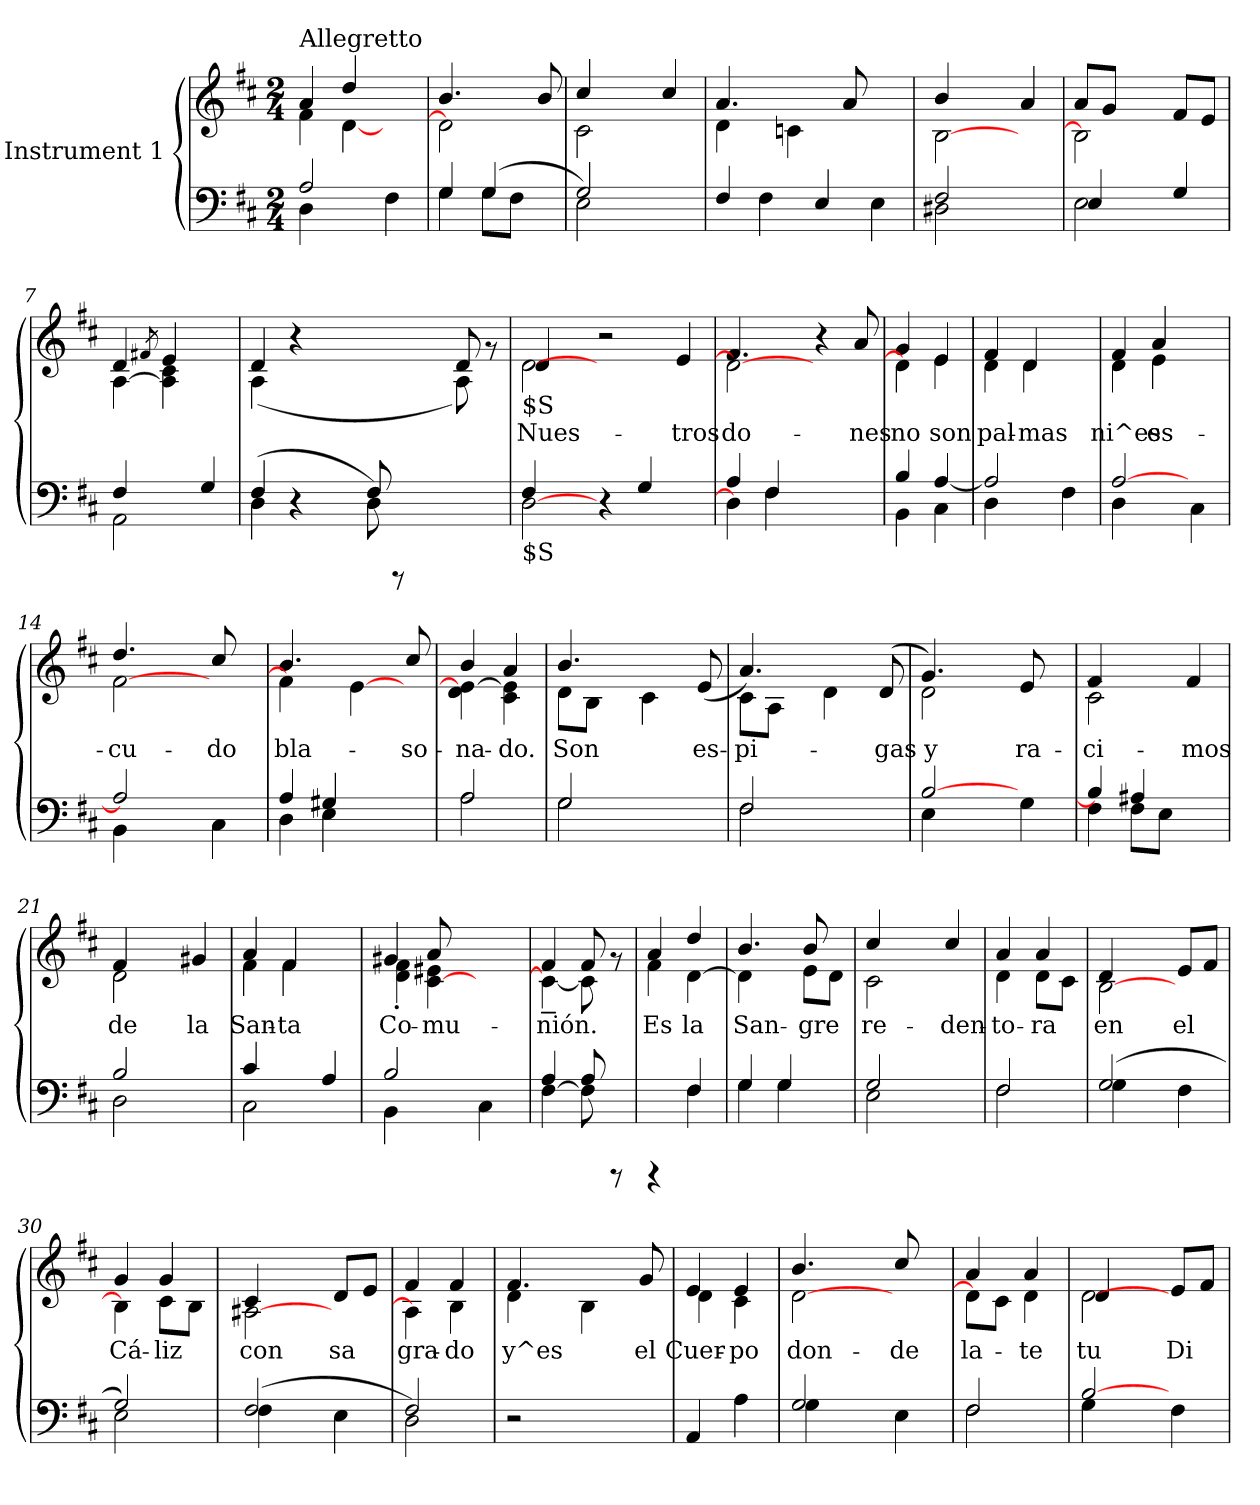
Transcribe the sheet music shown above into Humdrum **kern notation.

**kern	**kern	**text
*part2	*part1	*part1
*staff2	*staff1	*staff1
*I"Instrument 1	*I"Instrument 1	*
!!LO:PB:g=z
*stria5	*stria5	*
*clefF4	*clefG2	*
*k[f#c#]	*k[f#c#]	*
*D:	*D:	*
*M2/4	*M2/4	*
=1	=1	=1
*^	*^	*
!	!	!LO:TX:a:t=Allegretto	!	!
!	!	!	!	!LO:LY:b:cj
2A/	4D\	4f#\	4a/	.
!	!	!	!	!LO:LY:b:cj
.	2ryy	4dd/	[<4d\	.
4F#\	.	4ryy	4ryy	.
=2	=2	=2	=2	=2
!	!	!	!	!LO:LY:b:cj
4G/	4G\	2d\]	4.b/	.
(>4G/	8G\L	.	.	.
.	8F#\J	.	4ryy	.
!	!	!	!	!LO:LY:b:cj
8ryy	8ryy	8b/	.	.
=3	=3	=3	=3	=3
!	!	!	!	!LO:LY:b:cj
2E\)	2G/	2c#\	4cc#/	.
.	.	.	2ryy	.
!	!	!	!	!LO:LY:b:cj
4ryy	4ryy	4cc#/	.	.
=4	=4	=4	=4	=4
!	!	!	!	!LO:LY:b:cj
*v	*v	*	*	*
4F#/	4.a/	4d\	.
4F#\	.	4ryy	.
.	4cn\	.	.
4E/	.	2ryy	.
!	!	!	!LO:LY:b:cj
.	8a/	.	.
4E\	4ryy	.	.
=5	=5	=5	=5
*^	*	*	*
!	!	!	!	!LO:LY:b:cj
2D#X\	2F#/	[<2B\	4b/	.
.	.	.	2ryy	.
!	!	!	!	!LO:LY:b:cj
4ryy	4ryy	4a/	.	.
=6	=6	=6	=6	=6
!	!	!	!	!LO:LY:b:cj
2E\	4E/	2B\]	8a/L	.
!	!	!	!	!LO:LY:b:cj
.	.	.	8g/J	.
.	2ryy	.	2ryy	.
!	!	!	!	!LO:LY:b:cj
4G/	.	8f#/L	.	.
!	!	!	!	!LO:LY:b:cj
.	.	8e/J	.	.
=7	=7	=7	=7	=7
!	!	!	!	!LO:LY:b:cj
2AA\	4F#/	[<4A\	4d/	.
.	.	8qf#X/	.	.
!	!	!	!	!LO:LY:b:cj
.	2ryy	4c#\ 4A\]	4e/	.
4G/	.	4ryy	4ryy	.
=8	=8	=8	=8	=8
!	!	!	!	!LO:LY:b:cj
(<4D\	4F#/	4d/	(<4A\	.
4r	2ryy	4r	1ryy	.
4ryy	.	2.ryy	.	.
8D\)	8F#/	.	.	.
8rCCC	2ryy	.	.	.
2ryy	.	.	.	.
!	!	!	!	!LO:LY:b:cj
.	.	8d/	8A\)	.
.	8ryy	8rf	8ryy	.
!!LO:LB:g=z	!!
=9	=9	=9	=9	=9
!	!	!LO:TX:b:t=$S	!	!
!LO:TX:b:t=$S	!	!	!	!
!	!	!	!	!LO:LY:b:cj
[<2D\	4F#/	[<2d\	4d/	Nues-
.	4ryy	.	1ryy	.
4r	2.ryy	2r	.	.
4G/	.	.	.	.
!	!	!	!	!LO:LY:b:cj
4ryy	.	4e/	.	-tros
=10	=10	=10	=10	=10
!	!	!	!	!LO:LY:b:cj
4A/	4D\]	2d\_<	4.f#/	do-
4F#/	4F#\	.	.	.
.	.	.	2ryy	.
4.ryy	4.ryy	4r	.	.
!	!	!	!	!LO:LY:b:cj
.	.	8a/	.	-nes
=11	=11	=11	=11	=11
!	!	!	!	!LO:LY:b:cj
4BB\	4B/	4d\]	4g/	no
!	!	!	!	!LO:LY:b:cj
4C#\	[>4A/	4e/	4e\	son
=12	=12	=12	=12	=12
!	!	!	!	!LO:LY:b:cj
2A/]	4D\	4d\	4f#/	pal-
!	!	!	!	!LO:LY:b:cj
.	2ryy	4d/	4d\	-mas
4F#\	.	4ryy	4ryy	.
=13	=13	=13	=13	=13
!	!	!	!	!LO:LY:b:cj
[>2A/	4D\	4d\	4f#/	ni^es
!	!	!	!	!LO:LY:b:cj
.	2ryy	4e\	4a/	es-
4C#\	.	4ryy	4ryy	.
=14	=14	=14	=14	=14
!	!	!	!	!LO:LY:b:cj
2A/]	4BB\	[<2f#\	4.dd/	-cu-
.	2ryy	.	.	.
.	.	.	8ryy	.
!	!	!	!	!LO:LY:b:cj
4C#\	.	8cc#/	4ryy	-do
.	.	8ryy	.	.
=15	=15	=15	=15	=15
!	!	!	!	!LO:LY:b:cj
4D\	4A/	4.b/	4f#\]	bla-
4E\	4G#X/	.	2ryy	.
.	.	[<4e\	.	.
4ryy	4ryy	.	.	.
!	!	!	!	!LO:LY:b:cj
.	.	8cc#/	.	-so-
=16	=16	=16	=16	=16
!	!	!	!	!LO:LY:b:cj
2A/	2A\	4e\_< 4d\	4b/	-na-
!	!	!	!	!LO:LY:b:cj
.	.	4e\] 4c#\	4a/	-do.
!!LO:LB:g=z	!!
=17	=17	=17	=17	=17
!	!	!	!	!LO:LY:b:cj
2G/	2G\	4.b/	8d\L	Son
!	!	!	!	!LO:LY:b:cj
.	.	.	8B\J	.
.	.	.	2ryy	.
.	.	4c#\	.	.
4ryy	4ryy	.	.	.
!	!	!	!	!LO:LY:b:cj
.	.	(<8e/	.	es-
=18	=18	=18	=18	=18
!	!	!	!	!LO:LY:b:cj
2F#/	2F#\	4.a/)	8c#\L	-pi-
!	!	!	!	!LO:LY:b:cj
.	.	.	8A\J	--
.	.	.	2ryy	.
.	.	4d\	.	.
4ryy	4ryy	.	.	.
!	!	!	!	!LO:LY:b:cj
.	.	(<8d/	.	-gas
=19	=19	=19	=19	=19
!	!	!	!	!LO:LY:b:cj
[>2B/	4E\	2d\	4.g/)	y
.	2ryy	.	.	.
.	.	.	8ryy	.
!	!	!	!	!LO:LY:b:cj
4G\	.	8e/	4ryy	ra-
.	.	8ryy	.	.
=20	=20	=20	=20	=20
!	!	!	!	!LO:LY:b:cj
4B/]	4F#\	2c#~>\	4f#/	-ci-
4A#X/	8F#\L	.	2ryy	.
.	8E\J	.	.	.
!	!	!	!	!LO:LY:b:cj
4ryy	4ryy	4f#/	.	-mos
=21	=21	=21	=21	=21
!	!	!	!	!LO:LY:b:cj
2D\	2B/	2d\	4f#/	de
.	.	.	2ryy	.
!	!	!	!	!LO:LY:b:cj
4ryy	4ryy	4g#X/	.	la
=22	=22	=22	=22	=22
!	!	!	!	!LO:LY:b:cj
2C#\	4c#/	4f#\	4a/	San-
!	!	!	!	!LO:LY:b:cj
.	2ryy	4f#/	4f#\	-ta
4A/	.	4ryy	4ryy	.
=23	=23	=23	=23	=23
!	!	!	!	!LO:LY:b:cj
2B/	4BB\	4g#X/	4d\'> 4f#\'>	Co-
!	!	!	!	!LO:LY:b:cj
.	2ryy	4e#X\ [<4c#\	8a/	-mu-
.	.	.	4ryy	.
4C#\	.	4ryy	.	.
.	.	.	8ryy	.
=24	=24	=24	=24	=24
!	!	!	!	!LO:LY:b:cj
[<4F#\	4A/	4f#/	4c#~>\_<	-nión.
!	!	!	!	!LO:LY:b:cj
8A/	8F#\]	8c#\]	8f#/	.
8rCCC	8ryy	8rf	8ryy	.
!!LO:LB:g=z	!!
=25	=25	=25	=25	=25
!	!	!	!	!LO:LY:b:cj
4rCCC	4ryy	4f#\	4a/	Es
!	!	!	!	!LO:LY:b:cj
4F#/	4F#\	[<4d\	4dd/	la
=26	=26	=26	=26	=26
!	!	!	!	!LO:LY:b:cj
4G/	4G\	4.b/	4d\]	San-
4G/	4G\	.	8ryy	.
!	!	!	!	!LO:LY:b:cj
!	!	!	!	!LO:LY:b:cj
.	.	8e\L	8b/	-gre
8ryy	8ryy	8d\J	8ryy	.
=27	=27	=27	=27	=27
!	!	!	!	!LO:LY:b:cj
2E\	2G/	2c#\	4cc#/	re-
.	.	.	2ryy	.
!	!	!	!	!LO:LY:b:cj
4ryy	4ryy	4cc#/	.	-den-
=28	=28	=28	=28	=28
!	!	!	!	!LO:LY:b:cj
2F#/	2F#\	4d\	4a/	-to-
!	!	!	!	!LO:LY:b:cj
.	.	4a/	8d\L	-ra
!	!	!	!	!LO:LY:b:cj
.	.	.	8c#\J	.
=29	=29	=29	=29	=29
!	!	!	!	!LO:LY:b:cj
(>2G/	4G\	[<2B\	4d/	en
.	2ryy	.	2ryy	.
!	!	!	!	!LO:LY:b:cj
4F#\	.	8e/L	.	el
!	!	!	!	!LO:LY:b:cj
.	.	8f#/J	.	.
=30	=30	=30	=30	=30
!	!	!	!	!LO:LY:b:cj
2E\)	2G/	4B\]	4g/	Cá-
!	!	!	!	!LO:LY:b:cj
.	.	4g/	8c#\L	-liz
!	!	!	!	!LO:LY:b:cj
.	.	.	8B\J	.
=31	=31	=31	=31	=31
!	!	!	!	!LO:LY:b:cj
(>2F#/	4F#\	[<2A#X\	4c#/	con
.	2ryy	.	2ryy	.
!	!	!	!	!LO:LY:b:cj
4E\	.	8d/L	.	sa-
!	!	!	!	!LO:LY:b:cj
.	.	8e/J	.	--
=32	=32	=32	=32	=32
!	!	!	!	!LO:LY:b:cj
2F#/	2D\)	4A#\]	4f#/	-gra-
!	!	!	!	!LO:LY:b:cj
.	.	4B\	4f#/	-do
*v	*v	*	*	*
!!LO:PB:g=z	!!
=33	=33	=33	=33
!	!	!	!LO:LY:b:cj
2r	4.f#/	4d\	y^es
.	.	2ryy	.
.	4B\	.	.
4ryy	.	.	.
!	!	!	!LO:LY:b:cj
.	8g/	.	el
=34	=34	=34	=34
!	!	!	!LO:LY:b:cj
4AA/	4e/	4d\	Cuer-
!	!	!	!LO:LY:b:cj
4A\	4c#\	4e/	-po
=35	=35	=35	=35
*^	*	*	*
!	!	!	!	!LO:LY:b:cj
2G/	4G\	[<2d\	4.b/	don-
.	2ryy	.	.	.
.	.	.	8ryy	.
!	!	!	!	!LO:LY:b:cj
4E\	.	8cc#/	4ryy	-de
.	.	8ryy	.	.
=36	=36	=36	=36	=36
!	!	!	!	!LO:LY:b:cj
2F#/	2F#\	4a/	8d\L]	la-
!	!	!	!	!LO:LY:b:cj
.	.	.	8c#\J	--
!	!	!	!	!LO:LY:b:cj
.	.	4d\	4a/	-te
=37	=37	=37	=37	=37
!	!	!	!	!LO:LY:b:cj
[>2B/	4G\	[<2d\	4d/	tu
.	2ryy	.	2ryy	.
!	!	!	!	!LO:LY:b:cj
4F#\	.	8e/L	.	Di-
!	!	!	!	!LO:LY:b:cj
.	.	8f#/J	.	--
*v	*v	*	*	*
*	*v	*v	*
=	=	=
*-	*-	*-
